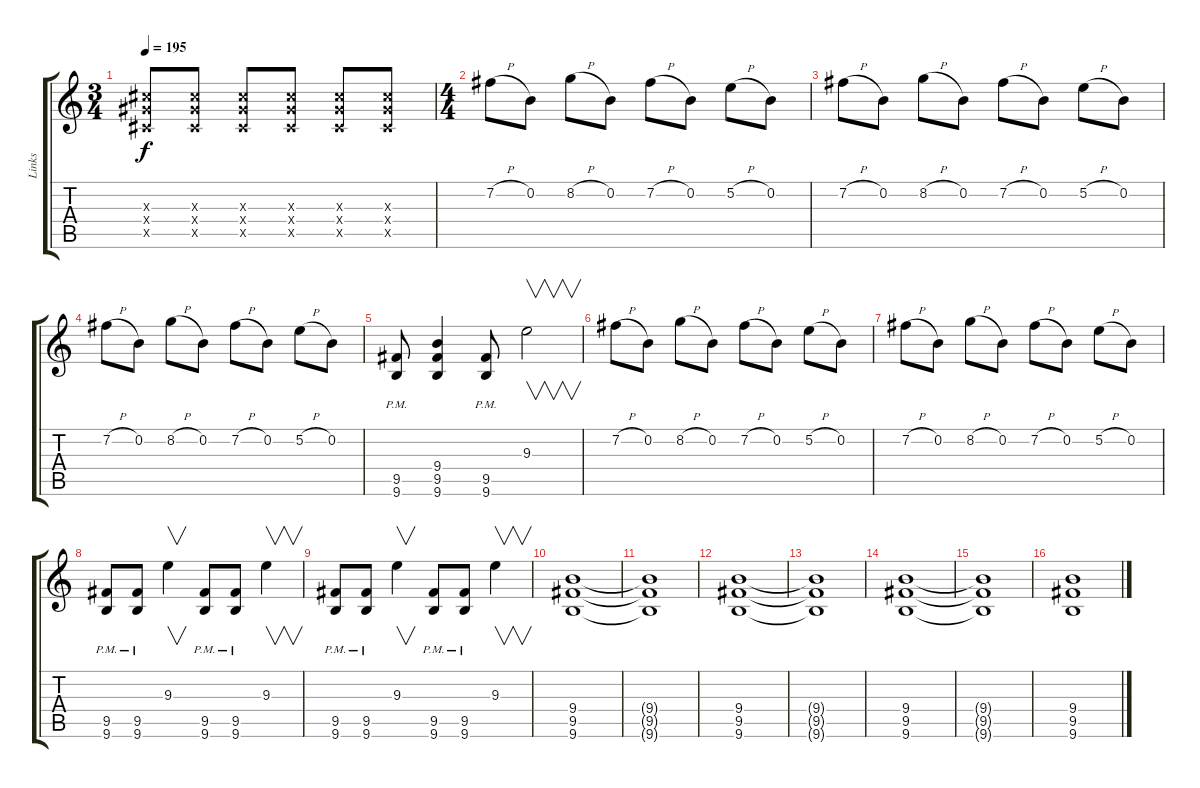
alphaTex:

\track ("Links" "Links") {instrument distortionguitar}
\staff {score tabs}
\tuning (E4 B3 G3 D3 A2 D2) {hide}
\ts (3 4)
\tempo 195
\clef g2
\ks c
(6.3{x} 6.4{x} 4.5{x}).8{dy f} (6.3{x} 6.4{x} 4.5{x}).8 (6.3{x} 6.4{x} 4.5{x}).8 (6.3{x} 6.4{x} 4.5{x}).8 (6.3{x} 6.4{x} 4.5{x}).8 (6.3{x} 6.4{x} 4.5{x}).8 |
\ts (4 4)
7.2{h}.8 0.2.8 8.2{h}.8 0.2.8 7.2{h}.8 0.2.8 5.2{h}.8 0.2.8 |
7.2{h}.8 0.2.8 8.2{h}.8 0.2.8 7.2{h}.8 0.2.8 5.2{h}.8 0.2.8 |
7.2{h}.8 0.2.8 8.2{h}.8 0.2.8 7.2{h}.8 0.2.8 5.2{h}.8 0.2.8 |
(9.5{pm} 9.6{pm}).8 (9.4 9.5 9.6).4 (9.5{pm} 9.6{pm}).8 9.3.2{v} |
7.2{h}.8 0.2.8 8.2{h}.8 0.2.8 7.2{h}.8 0.2.8 5.2{h}.8 0.2.8 |
7.2{h}.8 0.2.8 8.2{h}.8 0.2.8 7.2{h}.8 0.2.8 5.2{h}.8 0.2.8 |
(9.5{pm} 9.6{pm}).8 (9.5{pm} 9.6{pm}).8 9.3.4{v} (9.5{pm} 9.6{pm}).8 (9.5{pm} 9.6{pm}).8 9.3.4{v} |
(9.5{pm} 9.6{pm}).8 (9.5{pm} 9.6{pm}).8 9.3.4{v} (9.5{pm} 9.6{pm}).8 (9.5{pm} 9.6{pm}).8 9.3.4{v} |
(9.4 9.5 9.6).1 |
(9.4{t} 9.5{t} 9.6{t}).1 |
(9.4 9.5 9.6).1 |
(9.4{t} 9.5{t} 9.6{t}).1 |
(9.4 9.5 9.6).1 |
(9.4{t} 9.5{t} 9.6{t}).1 |
(9.4 9.5 9.6).1
